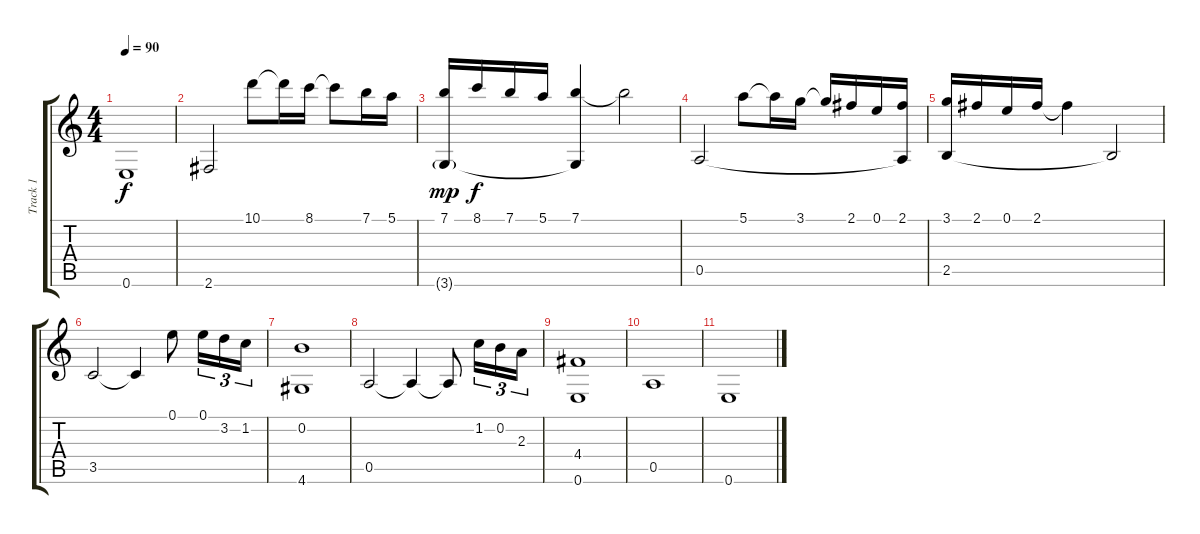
\track ("Track 1" "Track 1") {instrument acousticguitarnylon}
\staff {score tabs}
\tuning (E4 B3 G3 D3 A2 E2) {hide}
\ts (4 4)
\tempo 90
\clef g2
\ks c
0.6.1{dy f} |
2.6.2 10.1.8 10.1{t}.16 8.1.16 8.1{t}.8 7.1.16 5.1.16 |
(7.1 3.6{g}).16{dy mp} 8.1.16{dy f} 7.1.16 5.1.16 (7.1 3.6{t}).4 7.1{t}.2 |
0.5.2 5.1.8 5.1{t}.16 3.1.16 3.1{t}.16 2.1.16 0.1.16 (2.1 0.5{t}).16 |
(3.1 2.5).16 2.1.16 0.1.16 2.1.16 2.1{t}.4 2.5{t}.2 |
3.5.2 3.5{t}.4 0.1.8 0.1.16{tu (3 2)} 3.2.16{tu (3 2)} 1.2.16{tu (3 2)} |
(0.2 4.6).1 |
0.5.2 0.5{t}.4 0.5{t}.8 1.2.16{tu (3 2)} 0.2.16{tu (3 2)} 2.3.16{tu (3 2)} |
(4.4 0.6).1 |
0.5.1 |
0.6.1
